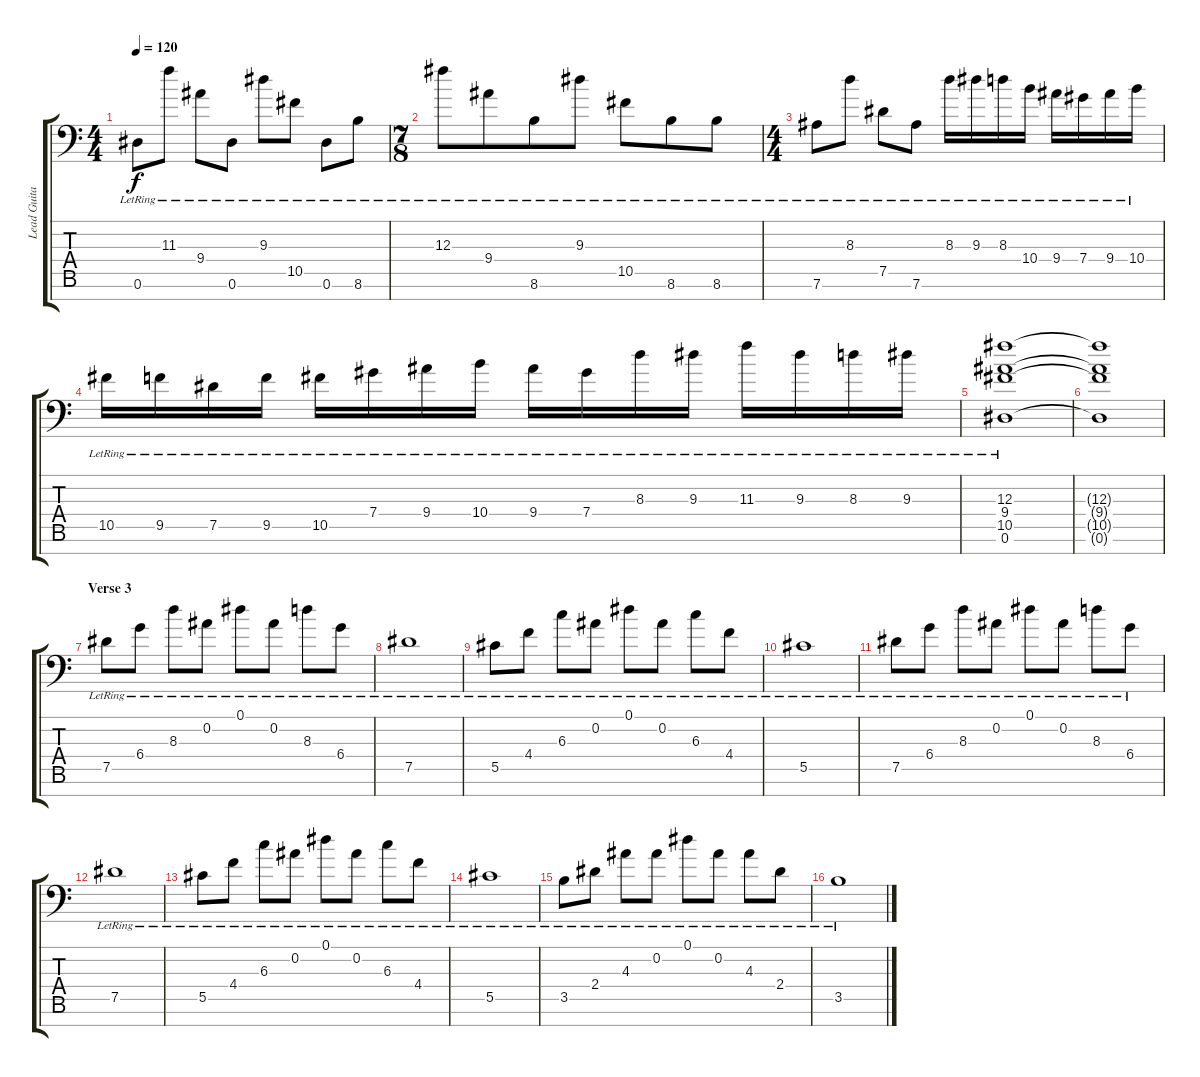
\track ("Lead Guitar" "Lead Guita") {instrument electricguitarjazz}
\staff {score tabs}
\tuning (Eb4 Bb3 Gb3 Db3 Ab2 Eb2 Bb1) {hide}
\ts (4 4)
\tempo 120
\clef f4
\ks c
0.6{lr}.8{dy f} 11.3{lr}.8 9.4{lr}.8 0.6{lr}.8 9.3{lr}.8 10.5{lr}.8 0.6{lr}.8 8.6{lr}.8 |
\ts (7 8)
12.3{lr}.8 9.4{lr}.8 8.6{lr}.8 9.3{lr}.8 10.5{lr}.8 8.6{lr}.8 8.6{lr}.8 |
\ts (4 4)
7.6{lr}.8 8.3{lr}.8 7.5{lr}.8 7.6{lr}.8 8.3{lr}.16 9.3{lr}.16 8.3{lr}.16 10.4{lr}.16 9.4{lr}.16 7.4{lr}.16 9.4{lr}.16 10.4{lr}.16 |
10.5{lr}.16 9.5{lr}.16 7.5{lr}.16 9.5{lr}.16 10.5{lr}.16 7.4{lr}.16 9.4{lr}.16 10.4{lr}.16 9.4{lr}.16 7.4{lr}.16 8.3{lr}.16 9.3{lr}.16 11.3{lr}.16 9.3{lr}.16 8.3{lr}.16 9.3{lr}.16 |
(12.3 9.4{lr} 10.5{lr} 0.6{lr}).1 |
(12.3{t} 9.4{t} 10.5{t} 0.6{t}).1 |
\section ("" "Verse 3")
7.5{lr}.8 6.4{lr}.8 8.3{lr}.8 0.2{lr}.8 0.1{lr}.8 0.2{lr}.8 8.3{lr}.8 6.4{lr}.8 |
7.5{lr}.1 |
5.5{lr}.8 4.4{lr}.8 6.3{lr}.8 0.2{lr}.8 0.1{lr}.8 0.2{lr}.8 6.3{lr}.8 4.4{lr}.8 |
5.5{lr}.1 |
7.5{lr}.8 6.4{lr}.8 8.3{lr}.8 0.2{lr}.8 0.1{lr}.8 0.2{lr}.8 8.3{lr}.8 6.4{lr}.8 |
7.5{lr}.1 |
5.5{lr}.8 4.4{lr}.8 6.3{lr}.8 0.2{lr}.8 0.1{lr}.8 0.2{lr}.8 6.3{lr}.8 4.4{lr}.8 |
5.5{lr}.1 |
3.5{lr}.8 2.4{lr}.8 4.3{lr}.8 0.2{lr}.8 0.1{lr}.8 0.2{lr}.8 4.3{lr}.8 2.4{lr}.8 |
3.5{lr}.1
